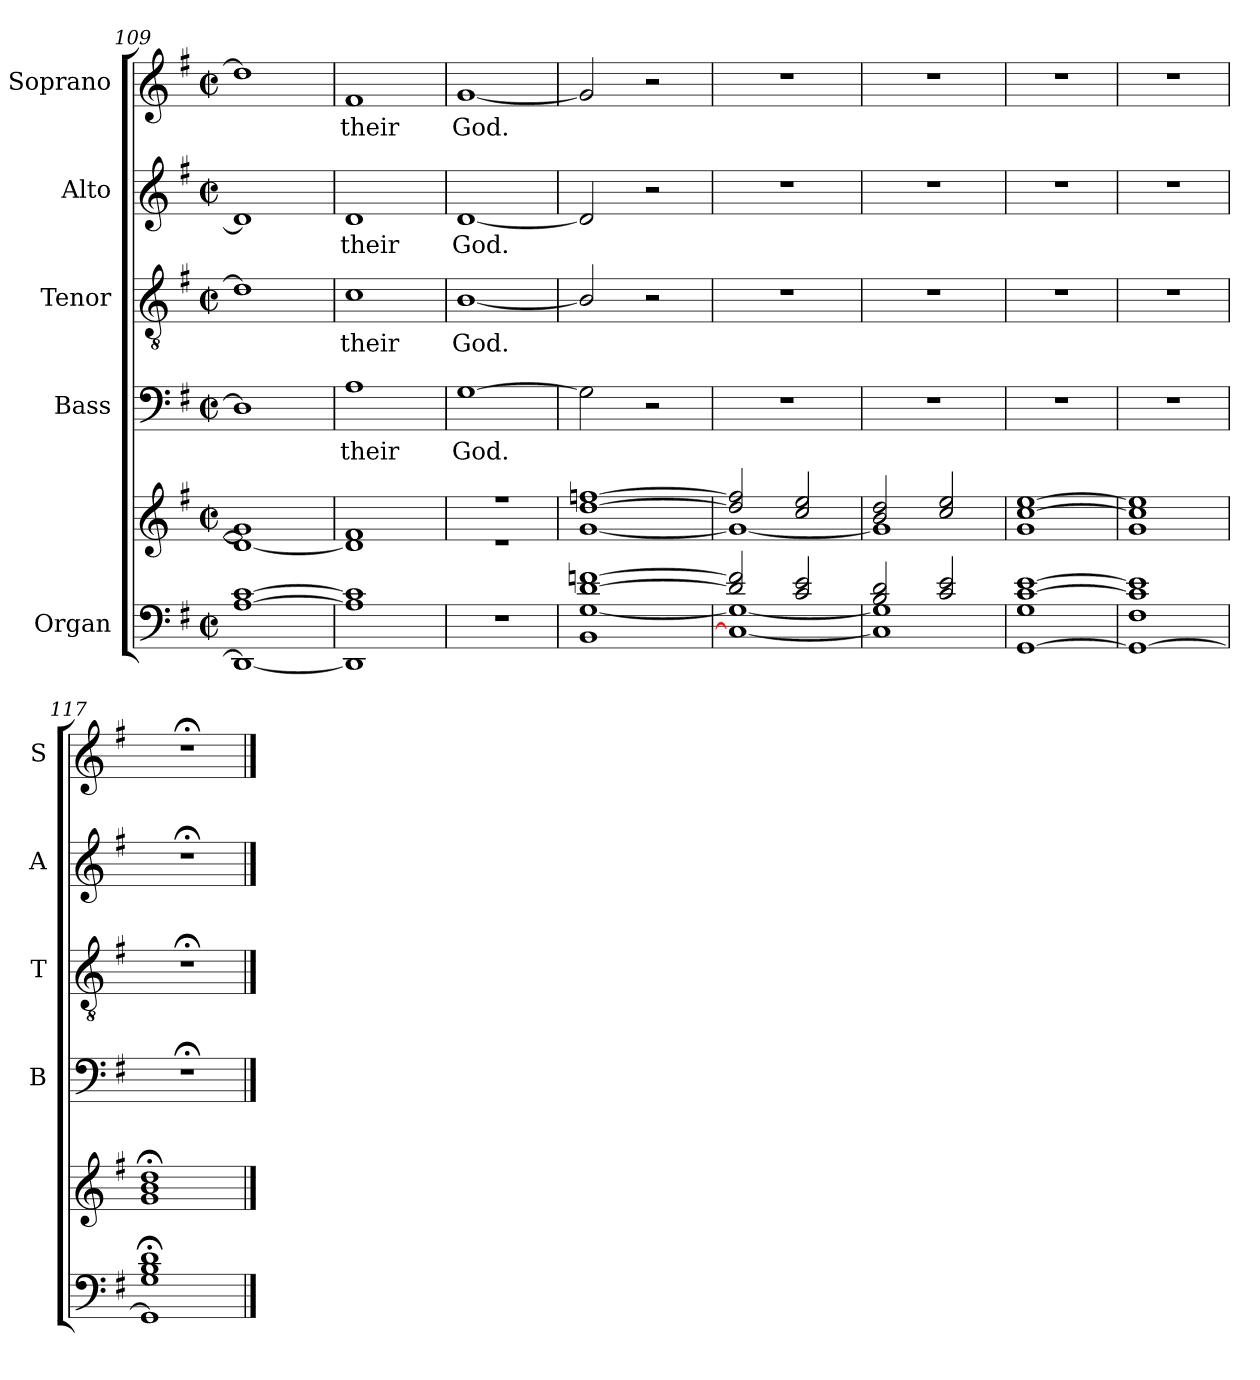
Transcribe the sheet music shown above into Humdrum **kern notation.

**kern	**kern	**kern	**text	**kern	**text	**kern	**text	**kern	**text
*part5	*part5	*part4	*part4	*part3	*part3	*part2	*part2	*part1	*part1
*staff6	*staff5	*staff4	*staff4	*staff3	*staff3	*staff2	*staff2	*staff1	*staff1
*I"Organ	*	*I"Bass	*	*I"Tenor	*	*I"Alto	*	*I"Soprano	*
*	*	*I'B	*	*I'T	*	*I'A	*	*I'S	*
*clefF4	*clefG2	*clefF4	*	*clefGv2	*	*clefG2	*	*clefG2	*
*k[f#]	*k[f#]	*k[f#]	*	*k[f#]	*	*k[f#]	*	*k[f#]	*
*G:	*G:	*G:	*	*G:	*	*G:	*	*G:	*
*M2/2	*M2/2	*M2/2	*	*M2/2	*	*M2/2	*	*M2/2	*
*met(c|)	*met(c|)	*met(c|)	*	*met(c|)	*	*met(c|)	*	*met(c|)	*
=109	=109	=109	=109	=109	=109	=109	=109	=109	=109
*^	*^	*	*	*	*	*	*	*	*
*	*^	*	*	*	*	*	*	*	*	*	*
[1A/ [1c/	1DD\_	1ryy	1g/]	1d\_	1D]	.	1d]	.	1d]	.	1dd]	.
=110	=110	=110	=110	=110	=110	=110	=110	=110	=110	=110	=110	=110
!	!	!	!	!	!	!LO:LY:b	!	!LO:LY:b	!	!LO:LY:b	!	!LO:LY:b
1A/] 1c/]	1DD\]	1ryy	1f#/	1d\]	1A	their	1c	their	1d	their	1f#	their
=111	=111	=111	=111	=111	=111	=111	=111	=111	=111	=111	=111	=111
!	!	!	!	!	!	!LO:LY:b	!	!LO:LY:b	!	!LO:LY:b	!	!LO:LY:b
1r	1r	1ryy	1r	1r	[1G	God.	[1B/	God.	[1d	God.	[1g	God.
=112	=112	=112	=112	=112	=112	=112	=112	=112	=112	=112	=112	=112
[1d/ [1fn/	[1G\	1BB\	[1dd/ [1ffn/	[1g\	2G]	.	2B/]	.	2d]	.	2g]	.
.	.	.	.	.	2r	.	2r	.	2r	.	2r	.
=113	=113	=113	=113	=113	=113	=113	=113	=113	=113	=113	=113	=113
2d/] 2f/]	1C\_ 1G\_	1ryy	2dd/] 2ff/]	1g\_	1r	.	1r	.	1r	.	1r	.
2c/ 2e/	.	.	2cc/ 2ee/	.	.	.	.	.	.	.	.	.
=114	=114	=114	=114	=114	=114	=114	=114	=114	=114	=114	=114	=114
2B/ 2d/	1C\] 1G\]	1ryy	2b/ 2dd/	1g\]	1r	.	1r	.	1r	.	1r	.
2c/ 2e/	.	.	2cc/ 2ee/	.	.	.	.	.	.	.	.	.
=115	=115	=115	=115	=115	=115	=115	=115	=115	=115	=115	=115	=115
[1c/ [1e/	1G\	[1GG\	[1cc/ [1ee/	1g\	1r	.	1r	.	1r	.	1r	.
=116	=116	=116	=116	=116	=116	=116	=116	=116	=116	=116	=116	=116
1c/] 1e/]	1F#\	1GG\_	1cc/] 1ee/]	1g\	1r	.	1r	.	1r	.	1r	.
=117	=117	=117	=117	=117	=117	=117	=117	=117	=117	=117	=117	=117
1B/ 1d/	1G\	1GG;\]	1b/;< 1dd/;<	1g\	1r;<	.	1r;<	.	1r;<	.	1r;<	.
*v	*v	*v	*	*	*	*	*	*	*	*	*	*
*	*v	*v	*	*	*	*	*	*	*	*
==	==	==	==	==	==	==	==	==	==
*-	*-	*-	*-	*-	*-	*-	*-	*-	*-
